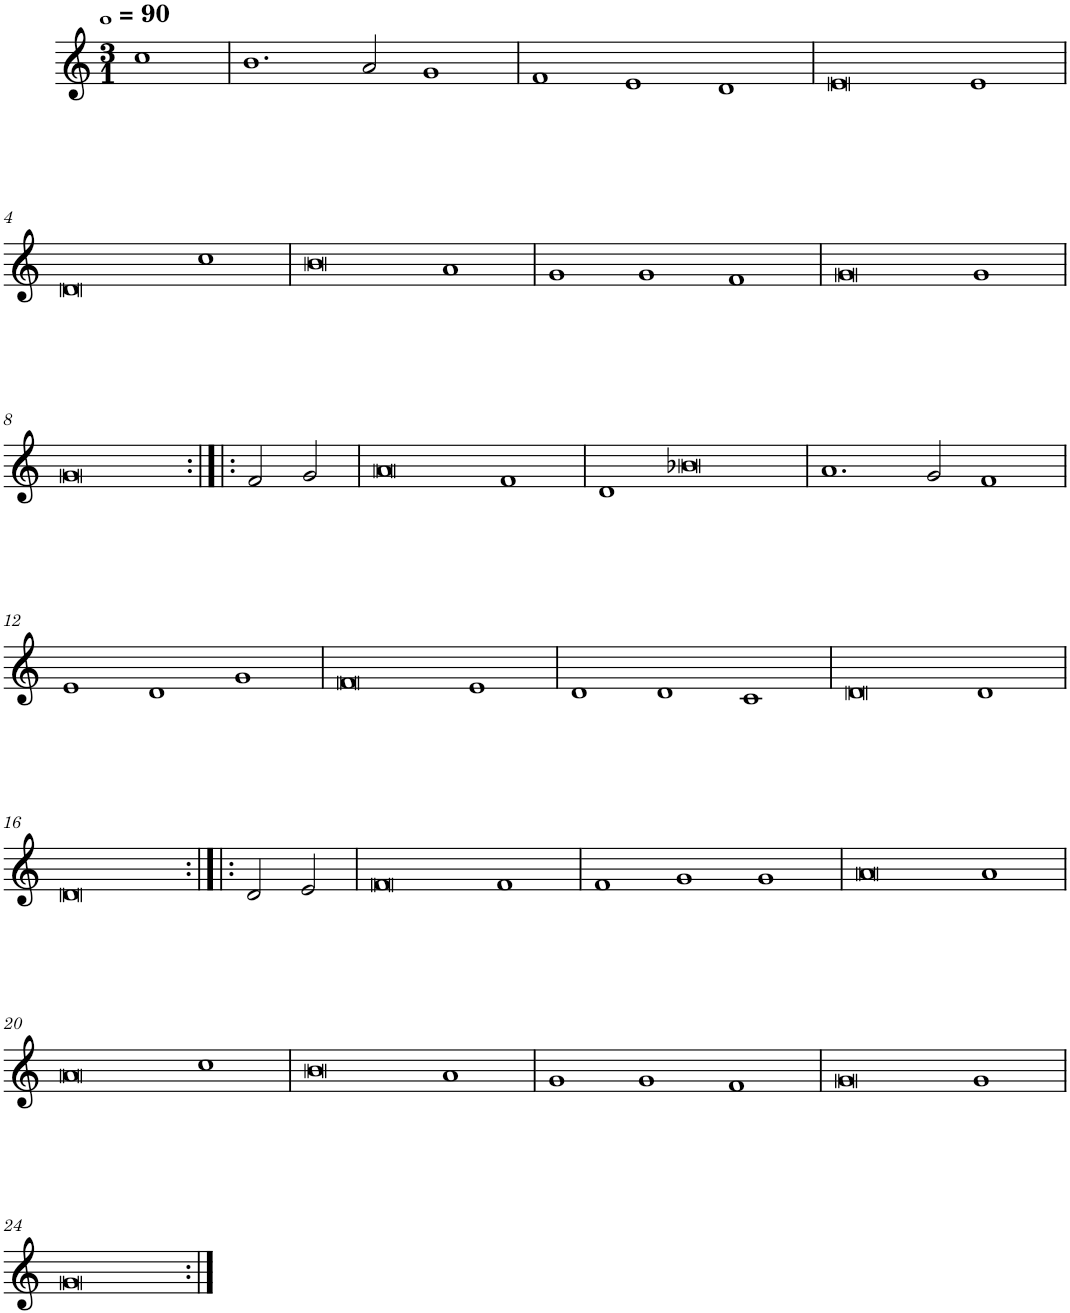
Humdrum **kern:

**kern
*part1
*staff1
*I"Quatre parties
*clefG2
*k[]
*M3/1
*MM360
=
1cc
=1
1.b
2a/
1g
=2
1f
1e
1d
=3
0e
1e
!!LO:LB:g=z
=4
0d
1cc
=5
0b
1a
=6
1g
1g
1f
=7
0g
1g
!!LO:LB:g=z
=8
0g
2f/
2g/
=9
0a
1f
=10
1d
0b-X
=11
1.a
2g/
1f
!!LO:LB:g=z
=12
1e
1d
1g
=13
0f
1e
=14
1d
1d
1c
=15
0d
1d
!!LO:LB:g=z
=16
0d
2d/
2e/
=17
0f
1f
=18
1f
1g
1g
=19
0a
1a
!!LO:LB:g=z
=20
0a
1cc
=21
0b
1a
=22
1g
1g
1f
=23
0g
1g
!!LO:LB:g=z
=24
0g
=:|!
*-
